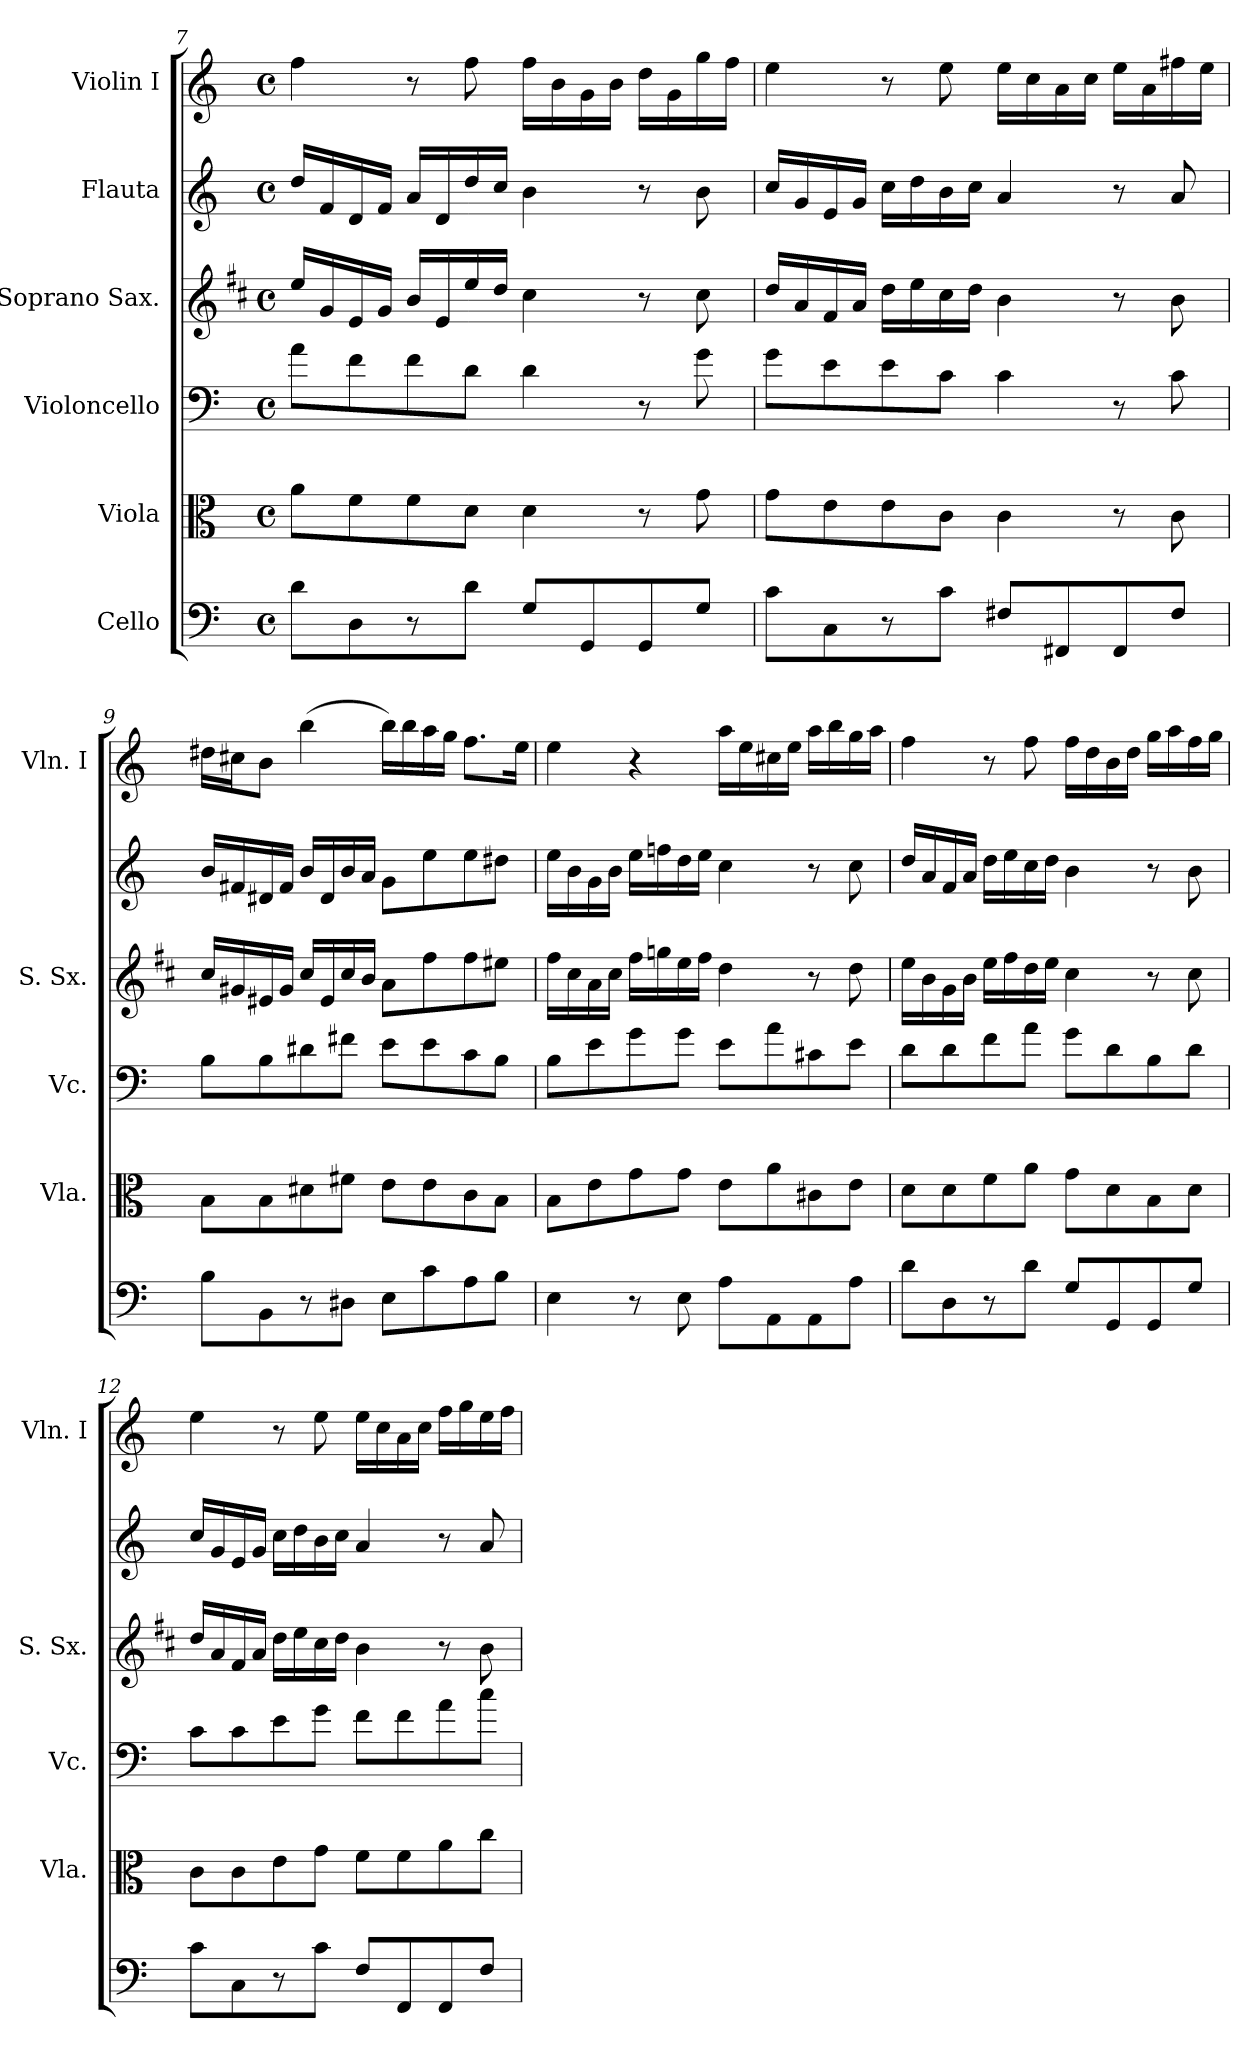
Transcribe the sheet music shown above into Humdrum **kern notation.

**kern	**kern	**kern	**kern	**kern	**kern
*part6	*part5	*part4	*part3	*part2	*part1
*staff6	*staff5	*staff4	*staff3	*staff2	*staff1
*I"Cello	*I"Viola	*I"Violoncello	*I"Soprano Sax.	*I"Flauta	*I"Violin I
*	*I'Vla.	*I'Vc.	*I'S. Sx.	*	*I'Vln. I
*clefF4	*clefC3	*clefF4	*clefG2	*clefG2	*clefG2
*	*	*	*ITrd1c2	*	*
*k[]	*k[]	*k[]	*k[]	*k[]	*k[]
*M4/4	*M4/4	*M4/4	*M4/4	*M4/4	*M4/4
*met(c)	*met(c)	*met(c)	*met(c)	*met(c)	*met(c)
=7	=7	=7	=7	=7	=7
8d\L	8a\L	8a\L	16dd/LL	16dd/LL	4ff\
.	.	.	16f/	16f/	.
8D\	8f\	8f\	16d/	16d/	.
.	.	.	16f/JJ	16f/JJ	.
8r	8f\	8f\	16a/LL	16a/LL	8r
.	.	.	16d/	16d/	.
8d\J	8d\J	8d\J	16dd/	16dd/	8ff\
.	.	.	16cc/JJ	16cc/JJ	.
8G/L	4d\	4d\	4b\	4b\	16ff\LL
.	.	.	.	.	16b\
8GG/	.	.	.	.	16g\
.	.	.	.	.	16b\JJ
8GG/	8r	8r	8r	8r	16dd\LL
.	.	.	.	.	16g\
8G/J	8g\	8g\	8b\	8b\	16gg\
.	.	.	.	.	16ff\JJ
!!LO:PB:g=z
=8	=8	=8	=8	=8	=8
8c\L	8g\L	8g\L	16cc/LL	16cc/LL	4ee\
.	.	.	16g/	16g/	.
8C\	8e\	8e\	16e/	16e/	.
.	.	.	16g/JJ	16g/JJ	.
8r	8e\	8e\	16cc\LL	16cc\LL	8r
.	.	.	16dd\	16dd\	.
8c\J	8c\J	8c\J	16b\	16b\	8ee\
.	.	.	16cc\JJ	16cc\JJ	.
8F#X/L	4c\	4c\	4a\	4a/	16ee\LL
.	.	.	.	.	16cc\
8FF#X/	.	.	.	.	16a\
.	.	.	.	.	16cc\JJ
8FF#/	8r	8r	8r	8r	16ee\LL
.	.	.	.	.	16a\
8F#/J	8c\	8c\	8a\	8a/	16ff#X\
.	.	.	.	.	16ee\JJ
!!LO:PB:g=z
=9	=9	=9	=9	=9	=9
8B\L	8B\L	8B\L	16b/LL	16b/LL	16dd#X\LL
.	.	.	16f#X/	16f#X/	16cc#X\J
8BB\	8B\	8B\	16d#X/	16d#X/	8b\J
.	.	.	16f#/JJ	16f#/JJ	.
8r	8d#X\	8d#X\	16b/LL	16b/LL	(>4bb\
.	.	.	16d#/	16d#/	.
8D#X\J	8f#X\J	8f#X\J	16b/	16b/	.
.	.	.	16a/JJ	16a/JJ	.
8E\L	8e\L	8e\L	8g\L	8g\L	16bb\LL)
.	.	.	.	.	16bb\
8c\	8e\	8e\	8ee\	8ee\	16aa\
.	.	.	.	.	16gg\JJ
8A\	8c\	8c\	8ee\	8ee\	8.ff\L
8B\J	8B\J	8B\J	8dd#X\J	8dd#X\J	.
.	.	.	.	.	16ee\Jk
=10	=10	=10	=10	=10	=10
4E\	8B\L	8B\L	16ee\LL	16ee\LL	4ee\
.	.	.	16b\	16b\	.
.	8e\	8e\	16g\	16g\	.
.	.	.	16b\JJ	16b\JJ	.
8r	8g\	8g\	16ee\LL	16ee\LL	4r
.	.	.	16ffn\	16ffn\	.
8E\	8g\J	8g\J	16dd\	16dd\	.
.	.	.	16ee\JJ	16ee\JJ	.
8A\L	8e\L	8e\L	4cc\	4cc\	16aa\LL
.	.	.	.	.	16ee\
8AA\	8a\	8a\	.	.	16cc#X\
.	.	.	.	.	16ee\JJ
8AA\	8c#X\	8c#X\	8r	8r	16aa\LL
.	.	.	.	.	16bb\
8A\J	8e\J	8e\J	8cc\	8cc\	16gg\
.	.	.	.	.	16aa\JJ
!!LO:PB:g=z
=11	=11	=11	=11	=11	=11
8d\L	8d\L	8d\L	16dd\LL	16dd/LL	4ff\
.	.	.	16a\	16a/	.
8D\	8d\	8d\	16f\	16f/	.
.	.	.	16a\JJ	16a/JJ	.
8r	8f\	8f\	16dd\LL	16dd\LL	8r
.	.	.	16ee\	16ee\	.
8d\J	8a\J	8a\J	16cc\	16cc\	8ff\
.	.	.	16dd\JJ	16dd\JJ	.
8G/L	8g\L	8g\L	4b\	4b\	16ff\LL
.	.	.	.	.	16dd\
8GG/	8d\	8d\	.	.	16b\
.	.	.	.	.	16dd\JJ
8GG/	8B\	8B\	8r	8r	16gg\LL
.	.	.	.	.	16aa\
8G/J	8d\J	8d\J	8b\	8b\	16ff\
.	.	.	.	.	16gg\JJ
!!LO:PB:g=z
=12	=12	=12	=12	=12	=12
8c\L	8c\L	8c\L	16cc/LL	16cc/LL	4ee\
.	.	.	16g/	16g/	.
8C\	8c\	8c\	16e/	16e/	.
.	.	.	16g/JJ	16g/JJ	.
8r	8e\	8e\	16cc\LL	16cc\LL	8r
.	.	.	16dd\	16dd\	.
8c\J	8g\J	8g\J	16b\	16b\	8ee\
.	.	.	16cc\JJ	16cc\JJ	.
8F/L	8f\L	8f\L	4a\	4a/	16ee\LL
.	.	.	.	.	16cc\
8FF/	8f\	8f\	.	.	16a\
.	.	.	.	.	16cc\JJ
8FF/	8a\	8a\	8r	8r	16ff\LL
.	.	.	.	.	16gg\
8F/J	8cc\J	8cc\J	8a\	8a/	16ee\
.	.	.	.	.	16ff\JJ
=	=	=	=	=	=
*-	*-	*-	*-	*-	*-
